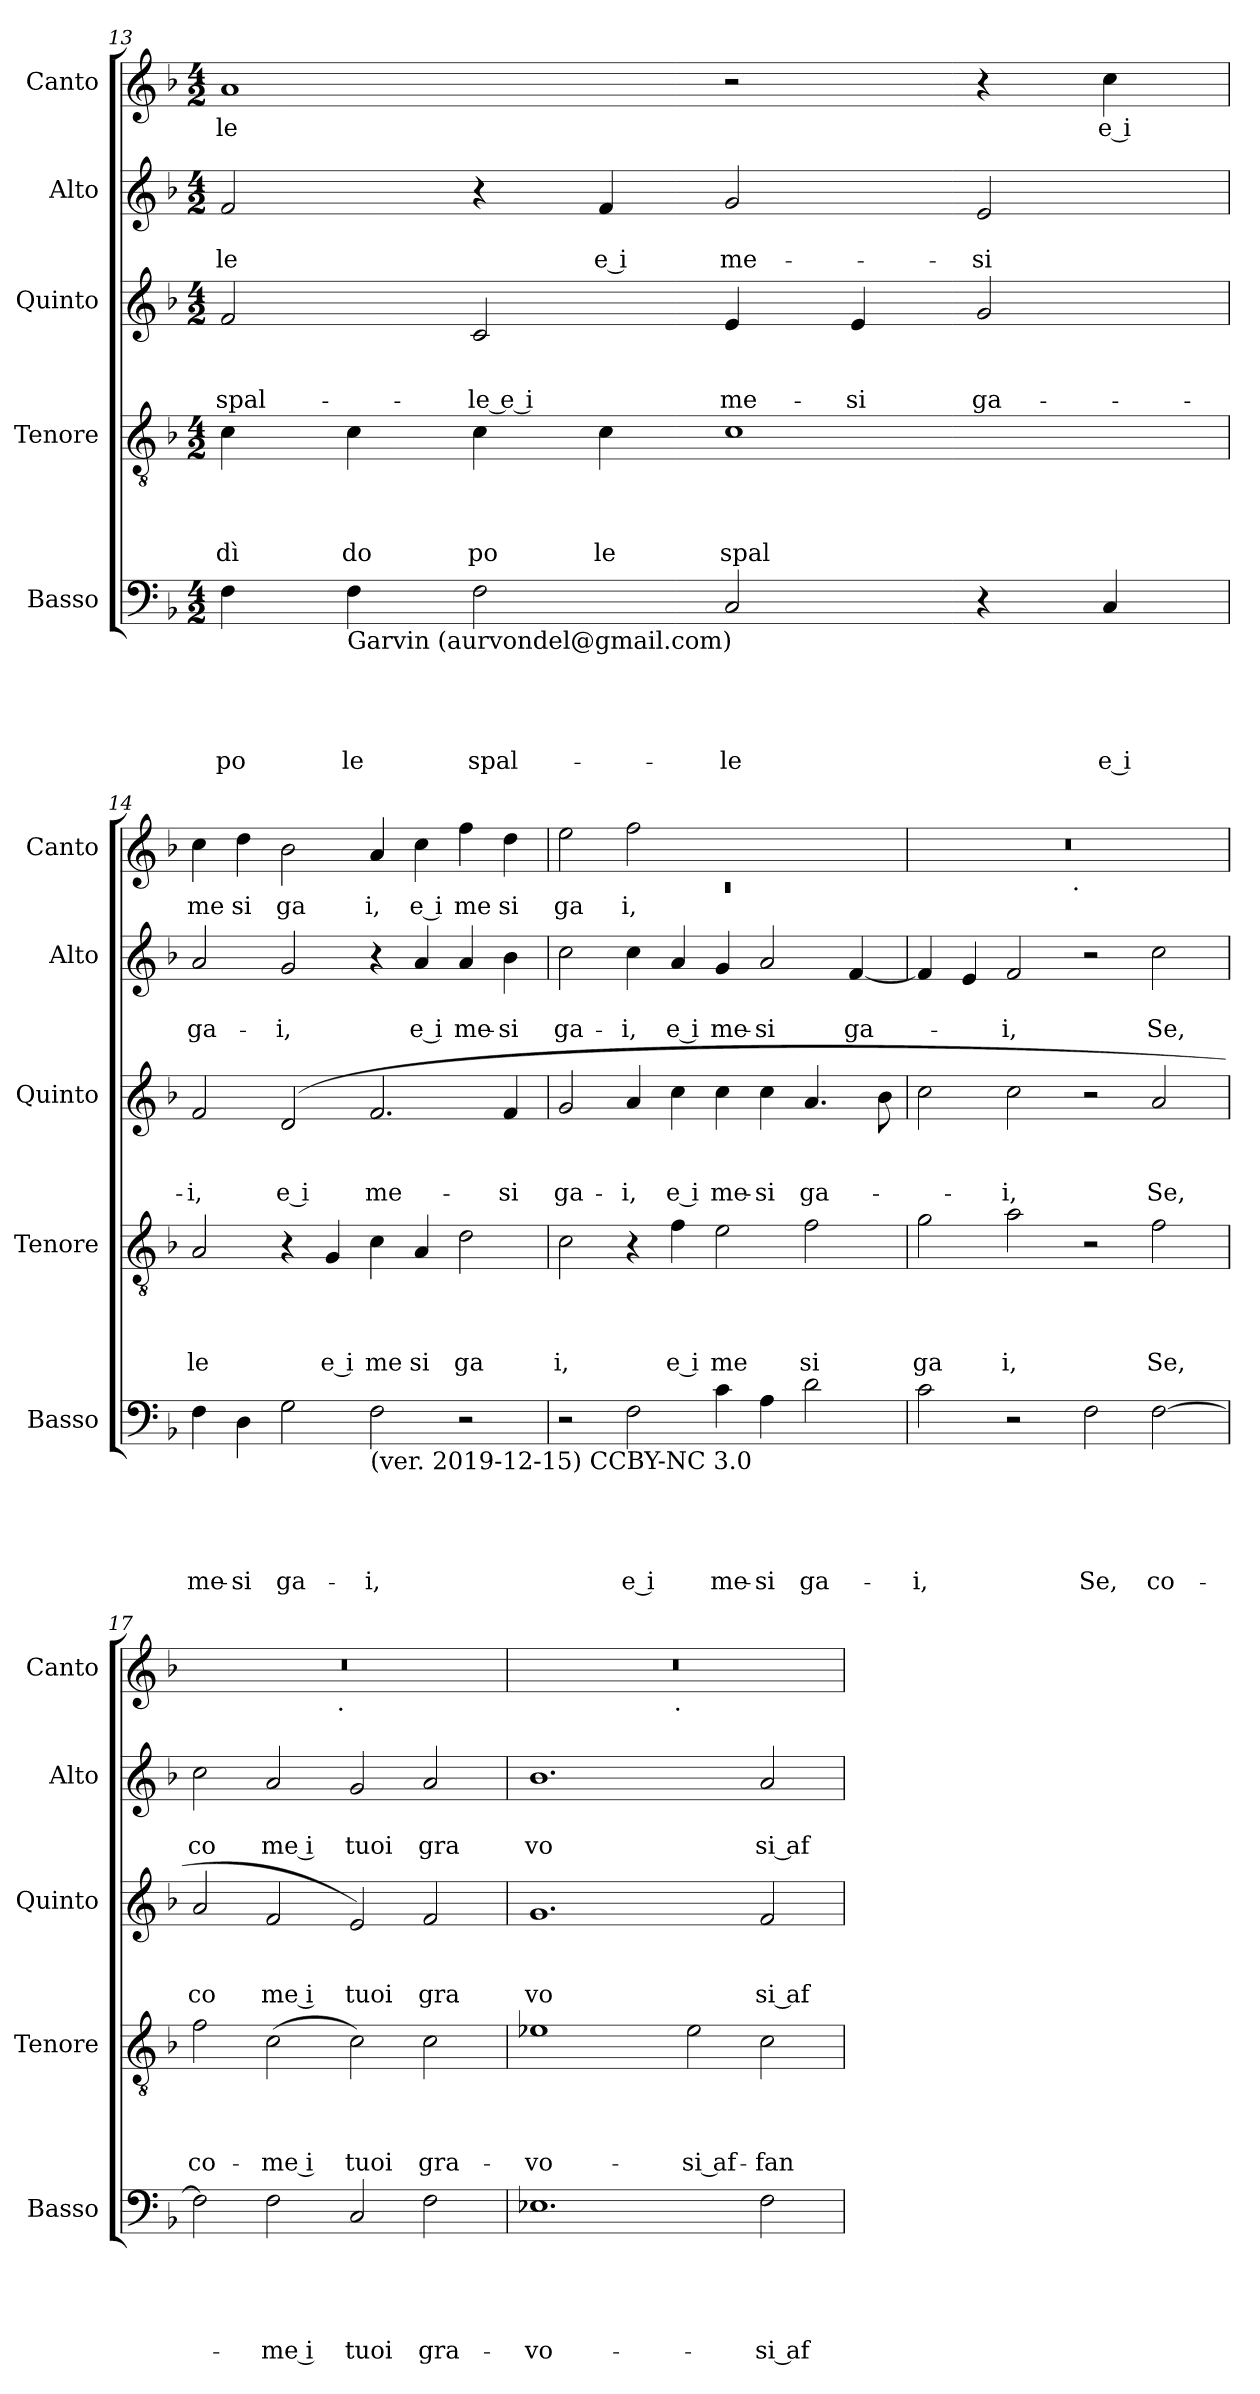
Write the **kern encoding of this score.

**kern	**text	**text	**text	**text	**text	**kern	**text	**text	**text	**text	**kern	**text	**text	**text	**kern	**text	**text	**kern	**text
*part5	*part5	*part5	*part5	*part5	*part5	*part4	*part4	*part4	*part4	*part4	*part3	*part3	*part3	*part3	*part2	*part2	*part2	*part1	*part1
*staff5	*staff5	*staff5	*staff5	*staff5	*staff5	*staff4	*staff4	*staff4	*staff4	*staff4	*staff3	*staff3	*staff3	*staff3	*staff2	*staff2	*staff2	*staff1	*staff1
*I"Basso	*	*	*	*	*	*I"Tenore	*	*	*	*	*I"Quinto	*	*	*	*I"Alto	*	*	*I"Canto	*
*I'Basso	*	*	*	*	*	*I'Tenore	*	*	*	*	*I'Quinto	*	*	*	*I'Alto	*	*	*I'Canto	*
*clefF4	*	*	*	*	*	*clefGv2	*	*	*	*	*clefG2	*	*	*	*clefG2	*	*	*clefG2	*
*k[b-]	*	*	*	*	*	*k[b-]	*	*	*	*	*k[b-]	*	*	*	*k[b-]	*	*	*k[b-]	*
*F:	*	*	*	*	*	*F:	*	*	*	*	*F:	*	*	*	*F:	*	*	*F:	*
*M4/2	*	*	*	*	*	*M4/2	*	*	*	*	*M4/2	*	*	*	*M4/2	*	*	*M4/2	*
=13	=13	=13	=13	=13	=13	=13	=13	=13	=13	=13	=13	=13	=13	=13	=13	=13	=13	=13	=13
!	!	!	!	!	!LO:LY:b	!	!	!	!	!LO:LY:b	!	!	!	!LO:LY:b	!	!	!LO:LY:b	!	!LO:LY:b
4F\	.	.	.	.	-po	4c\	.	.	.	dì	2f/	.	.	spal-	2f/	.	-le	1a	le
!LO:TX:b:t=Garvin (aurvondel@gmail.com)	!	!	!	!	!	!	!	!	!	!	!	!	!	!	!	!	!	!	!
!	!	!	!	!	!LO:LY:b	!	!	!	!	!LO:LY:b	!	!	!	!	!	!	!	!	!
4F\	.	.	.	.	le	4c\	.	.	.	do	.	.	.	.	.	.	.	.	.
!	!	!	!	!	!LO:LY:b	!	!	!	!	!LO:LY:b	!	!	!	!LO:LY:b:rj	!	!	!	!	!
2F\	.	.	.	.	spal-	4c\	.	.	.	po	2c/	.	.	-le e i	4r	.	.	.	.
!	!	!	!	!	!	!	!	!	!	!LO:LY:b	!	!	!	!	!	!	!LO:LY:b:rj	!	!
.	.	.	.	.	.	4c\	.	.	.	le	.	.	.	.	4f/	.	e i	.	.
!	!	!	!	!	!LO:LY:b	!	!	!	!	!LO:LY:b	!	!	!	!LO:LY:b	!	!	!LO:LY:b	!	!
2C/	.	.	.	.	-le	1c	.	.	.	spal	(4e/	.	.	me-	2g/	.	me-	2r	.
!	!	!	!	!	!	!	!	!	!	!	!	!	!	!LO:LY:b	!	!	!	!	!
.	.	.	.	.	.	.	.	.	.	.	4e/	.	.	-si	.	.	.	.	.
!	!	!	!	!	!	!	!	!	!	!	!	!	!	!LO:LY:b	!	!	!LO:LY:b	!	!
4r	.	.	.	.	.	.	.	.	.	.	2g/	.	.	ga-	2e/	.	-si	4r	.
!	!	!	!	!	!LO:LY:b:rj	!	!	!	!	!	!	!	!	!	!	!	!	!	!LO:LY:b:rj
4C/	.	.	.	.	e i	.	.	.	.	.	.	.	.	.	.	.	.	4cc\	e i
=14	=14	=14	=14	=14	=14	=14	=14	=14	=14	=14	=14	=14	=14	=14	=14	=14	=14	=14	=14
!	!	!	!	!	!LO:LY:b	!	!	!	!	!LO:LY:b	!	!	!	!LO:LY:b	!	!	!LO:LY:b	!	!LO:LY:b
4F\	.	.	.	.	me-	2A/	.	.	.	le	2f/	.	.	-i,	2a/	.	ga-	4cc\	me
!	!	!	!	!	!LO:LY:b	!	!	!	!	!	!	!	!	!	!	!	!	!	!LO:LY:b
4D\	.	.	.	.	-si	.	.	.	.	.	.	.	.	.	.	.	.	4dd\	si
!	!	!	!	!	!LO:LY:b	!	!	!	!	!	!	!	!	!LO:LY:b:rj	!	!	!LO:LY:b	!	!LO:LY:b
2G\	.	.	.	.	ga-	4r	.	.	.	.	(<2d/	.	.	e i	2g/	.	-i,	2b-\	ga
!	!	!	!	!	!	!	!	!	!	!LO:LY:b:rj	!	!	!	!	!	!	!	!	!
.	.	.	.	.	.	4G/	.	.	.	e i	.	.	.	.	.	.	.	.	.
!LO:TX:b:t=(ver. 2019-12-15) CC	!	!	!	!	!	!	!	!	!	!	!	!	!	!	!	!	!	!	!
!	!	!	!	!	!LO:LY:b	!	!	!	!	!LO:LY:b	!	!	!	!LO:LY:b	!	!	!	!	!LO:LY:b
2F\	.	.	.	.	-i,	4c\	.	.	.	me	2.f/	.	.	me-	4r	.	.	4a/	i,
!	!	!	!	!	!	!	!	!	!	!LO:LY:b	!	!	!	!	!	!	!LO:LY:b:rj	!	!LO:LY:b:rj
.	.	.	.	.	.	4A/	.	.	.	si	.	.	.	.	4a/	.	e i	4cc\	e i
!	!	!	!	!	!	!	!	!	!	!LO:LY:b	!	!	!	!	!	!	!LO:LY:b	!	!LO:LY:b
2r	.	.	.	.	.	2d\	.	.	.	ga	.	.	.	.	4a/	.	me-	4ff\	me
!	!	!	!	!	!	!	!	!	!	!	!	!	!	!LO:LY:b	!	!	!LO:LY:b	!	!LO:LY:b
.	.	.	.	.	.	.	.	.	.	.	4f/	.	.	-si	4b-\	.	-si	4dd\	si
=15	=15	=15	=15	=15	=15	=15	=15	=15	=15	=15	=15	=15	=15	=15	=15	=15	=15	=15	=15
*	*	*	*	*	*	*	*	*	*	*	*	*	*	*	*	*	*	*^	*
!	!	!	!	!	!	!	!	!	!	!LO:LY:b	!	!	!	!LO:LY:b	!	!	!LO:LY:b	!	!LO:N:vis=1	!LO:LY:b
2r	.	.	.	.	.	2c\	.	.	.	i,	2g/	.	.	ga-	2cc\	.	ga-	2ee\	0rc	ga
!LO:TX:b:t=BY-NC 3.0	!	!	!	!	!	!	!	!	!	!	!	!	!	!	!	!	!	!	!	!
!	!	!	!	!	!LO:LY:b:rj	!	!	!	!	!	!	!	!	!LO:LY:b	!	!	!LO:LY:b	!	!	!LO:LY:b
2F\	.	.	.	.	e i	4r	.	.	.	.	4a/	.	.	-i,	4cc\	.	-i,	2ff\	.	i,
!	!	!	!	!	!	!	!	!	!	!LO:LY:b:rj	!	!	!	!LO:LY:b:rj	!	!	!LO:LY:b:rj	!	!	!
.	.	.	.	.	.	(4f\	.	.	.	e i	4cc\	.	.	e i	4a/	.	e i	.	.	.
!	!	!	!	!	!LO:LY:b	!	!	!	!	!LO:LY:b	!	!	!	!LO:LY:b	!	!	!LO:LY:b	!	!	!
4c\	.	.	.	.	me-	2e\	.	.	.	me	4cc\	.	.	me-	4g/	.	me-	1ryy	.	.
!	!	!	!	!	!LO:LY:b	!	!	!	!	!	!	!	!	!LO:LY:b	!	!	!LO:LY:b	!	!	!
4A\	.	.	.	.	-si	.	.	.	.	.	4cc\	.	.	-si	2a/	.	-si	.	.	.
!	!	!	!	!	!LO:LY:b	!	!	!	!	!LO:LY:b	!	!	!	!LO:LY:b	!	!	!	!	!	!
2d\	.	.	.	.	ga-	2f\	.	.	.	si	4.a/	.	.	ga-	.	.	.	.	.	.
!	!	!	!	!	!	!	!	!	!	!	!	!	!	!	!	!	!LO:LY:b	!	!	!
.	.	.	.	.	.	.	.	.	.	.	.	.	.	.	[<4f/	.	ga-	.	.	.
.	.	.	.	.	.	.	.	.	.	.	8b-\	.	.	.	.	.	.	.	.	.
=16	=16	=16	=16	=16	=16	=16	=16	=16	=16	=16	=16	=16	=16	=16	=16	=16	=16	=16	=16	=16
!	!	!	!	!	!LO:LY:b	!	!	!	!	!LO:LY:b	!	!	!	!	!	!	!	!	!	!
2c\	.	.	.	.	-i,	2g\	.	.	.	ga	2cc\	.	.	.	4f/]	.	.	0r	2ryy	.
.	.	.	.	.	.	.	.	.	.	.	.	.	.	.	4e/	.	.	.	.	.
!	!	!	!	!	!	!	!	!	!	!LO:LY:b	!	!	!	!LO:LY:b	!	!	!LO:LY:b	!	!	!
2r	.	.	.	.	.	2a\	.	.	.	i,	2cc\	.	.	-i,	2f/	.	-i,	.	4...ryy	.
!	!	!	!	!	!	!	!	!	!	!	!	!	!	!	!	!	!	!	!LO:TX:b:t=.	!
.	.	.	.	.	.	.	.	.	.	.	.	.	.	.	.	.	.	.	1ryy	.
!	!	!	!	!	!LO:LY:b	!	!	!	!	!	!	!	!	!	!	!	!	!	!	!
2F\	.	.	.	.	Se,	2r	.	.	.	.	2r	.	.	.	2r	.	.	.	.	.
!	!	!	!	!	!LO:LY:b	!	!	!	!	!LO:LY:b	!	!	!	!LO:LY:b	!	!	!LO:LY:b	!	!	!
[>2F\	.	.	.	.	co-	2f\	.	.	.	Se,	2a/	.	.	Se,	2cc\	.	Se,	.	.	.
.	.	.	.	.	.	.	.	.	.	.	.	.	.	.	.	.	.	.	32ryy	.
!!LO:PB:g=z	!!
=17	=17	=17	=17	=17	=17	=17	=17	=17	=17	=17	=17	=17	=17	=17	=17	=17	=17	=17	=17	=17
!	!	!	!	!	!	!	!	!	!	!LO:LY:b	!	!	!	!LO:LY:b	!	!	!LO:LY:b	!	!	!
2F\]	.	.	.	.	.	2f\	.	.	.	co-	2a/	.	.	co	2cc\	.	co	0r	2ryy	.
!	!	!	!	!	!LO:LY:b	!	!	!	!	!LO:LY:b	!	!	!	!LO:LY:b	!	!	!LO:LY:b	!	!	!
2F\	.	.	.	.	-me i	(<2c\	.	.	.	-me i	2f/	.	.	me i	2a/	.	me i	.	4...ryy	.
!	!	!	!	!	!	!	!	!	!	!	!	!	!	!	!	!	!	!	!LO:TX:b:t=.	!
.	.	.	.	.	.	.	.	.	.	.	.	.	.	.	.	.	.	.	1ryy	.
!	!	!	!	!	!LO:LY:b	!	!	!	!	!LO:LY:b	!	!	!	!LO:LY:b	!	!	!LO:LY:b	!	!	!
2C/	.	.	.	.	tuoi	2c\)	.	.	.	tuoi	2e/)	.	.	tuoi	2g/	.	tuoi	.	.	.
!	!	!	!	!	!LO:LY:b	!	!	!	!	!LO:LY:b	!	!	!	!LO:LY:b	!	!	!LO:LY:b	!	!	!
2F\	.	.	.	.	gra-	2c\	.	.	.	gra-	2f/	.	.	gra	2a/	.	gra	.	.	.
.	.	.	.	.	.	.	.	.	.	.	.	.	.	.	.	.	.	.	32ryy	.
=18	=18	=18	=18	=18	=18	=18	=18	=18	=18	=18	=18	=18	=18	=18	=18	=18	=18	=18	=18	=18
!	!	!	!	!	!LO:LY:b	!	!	!	!	!LO:LY:b	!	!	!	!LO:LY:b	!	!	!LO:LY:b	!	!	!
1.E-X	.	.	.	.	-vo-	1e-X	.	.	.	-vo-	1.g	.	.	vo	1.b-	.	vo	0r	2ryy	.
.	.	.	.	.	.	.	.	.	.	.	.	.	.	.	.	.	.	.	4...ryy	.
!	!	!	!	!	!	!	!	!	!	!	!	!	!	!	!	!	!	!	!LO:TX:b:t=.	!
.	.	.	.	.	.	.	.	.	.	.	.	.	.	.	.	.	.	.	1ryy	.
!	!	!	!	!	!	!	!	!	!	!LO:LY:b:rj	!	!	!	!	!	!	!	!	!	!
.	.	.	.	.	.	2e-\	.	.	.	-si af-	.	.	.	.	.	.	.	.	.	.
!	!	!	!	!	!LO:LY:b:rj	!	!	!	!	!LO:LY:b	!	!	!	!LO:LY:b:rj	!	!	!LO:LY:b:rj	!	!	!
2F\	.	.	.	.	-si af-	2c\	.	.	.	-fan-	2f/	.	.	si af	2a/	.	si af	.	.	.
.	.	.	.	.	.	.	.	.	.	.	.	.	.	.	.	.	.	.	32ryy	.
*	*	*	*	*	*	*	*	*	*	*	*	*	*	*	*	*	*	*v	*v	*
=	=	=	=	=	=	=	=	=	=	=	=	=	=	=	=	=	=	=	=
*-	*-	*-	*-	*-	*-	*-	*-	*-	*-	*-	*-	*-	*-	*-	*-	*-	*-	*-	*-
